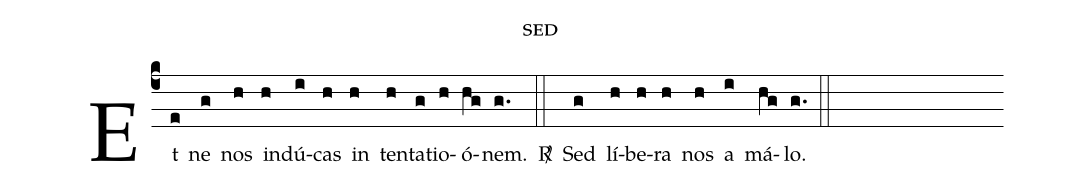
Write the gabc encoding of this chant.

name: sed;
%%
(c4)
Et(e) ne(g) nos(h) in(h)dú(i)cas(h) in(h)
ten(h)ta(g)tio(h)ó(hg)nem.(g.)
<sp>R/</sp>(::)
Sed(g) lí(h)be(h)ra(h) nos(h) a(i) má(hg)lo.(g.) (::)
